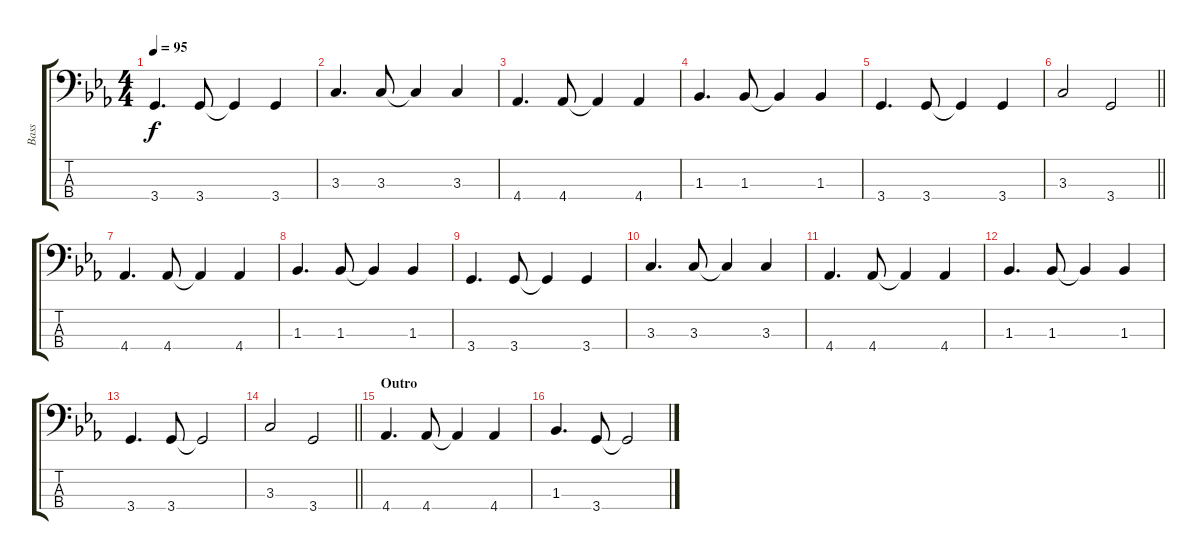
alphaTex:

\track ("Bass" "Bass") {instrument electricbassfinger}
\staff {score tabs}
\tuning (G2 D2 A1 E1) {hide}
\ts (4 4)
\tempo 95
\clef f4
\ks eb
3.4.4{d dy f} 3.4.8 3.4{t}.4 3.4.4 |
3.3.4{d} 3.3.8 3.3{t}.4 3.3.4 |
4.4.4{d} 4.4.8 4.4{t}.4 4.4.4 |
1.3.4{d} 1.3.8 1.3{t}.4 1.3.4 |
3.4.4{d} 3.4.8 3.4{t}.4 3.4.4 |
\barLineRight lightlight
3.3.2 3.4.2 |
\section ("" "")
4.4.4{d} 4.4.8 4.4{t}.4 4.4.4 |
1.3.4{d} 1.3.8 1.3{t}.4 1.3.4 |
3.4.4{d} 3.4.8 3.4{t}.4 3.4.4 |
3.3.4{d} 3.3.8 3.3{t}.4 3.3.4 |
4.4.4{d} 4.4.8 4.4{t}.4 4.4.4 |
1.3.4{d} 1.3.8 1.3{t}.4 1.3.4 |
3.4.4{d} 3.4.8 3.4{t}.2 |
\barLineRight lightlight
3.3.2 3.4.2 |
\section ("" "Outro")
4.4.4{d} 4.4.8 4.4{t}.4 4.4.4 |
1.3.4{d} 3.4.8 3.4{t}.2
